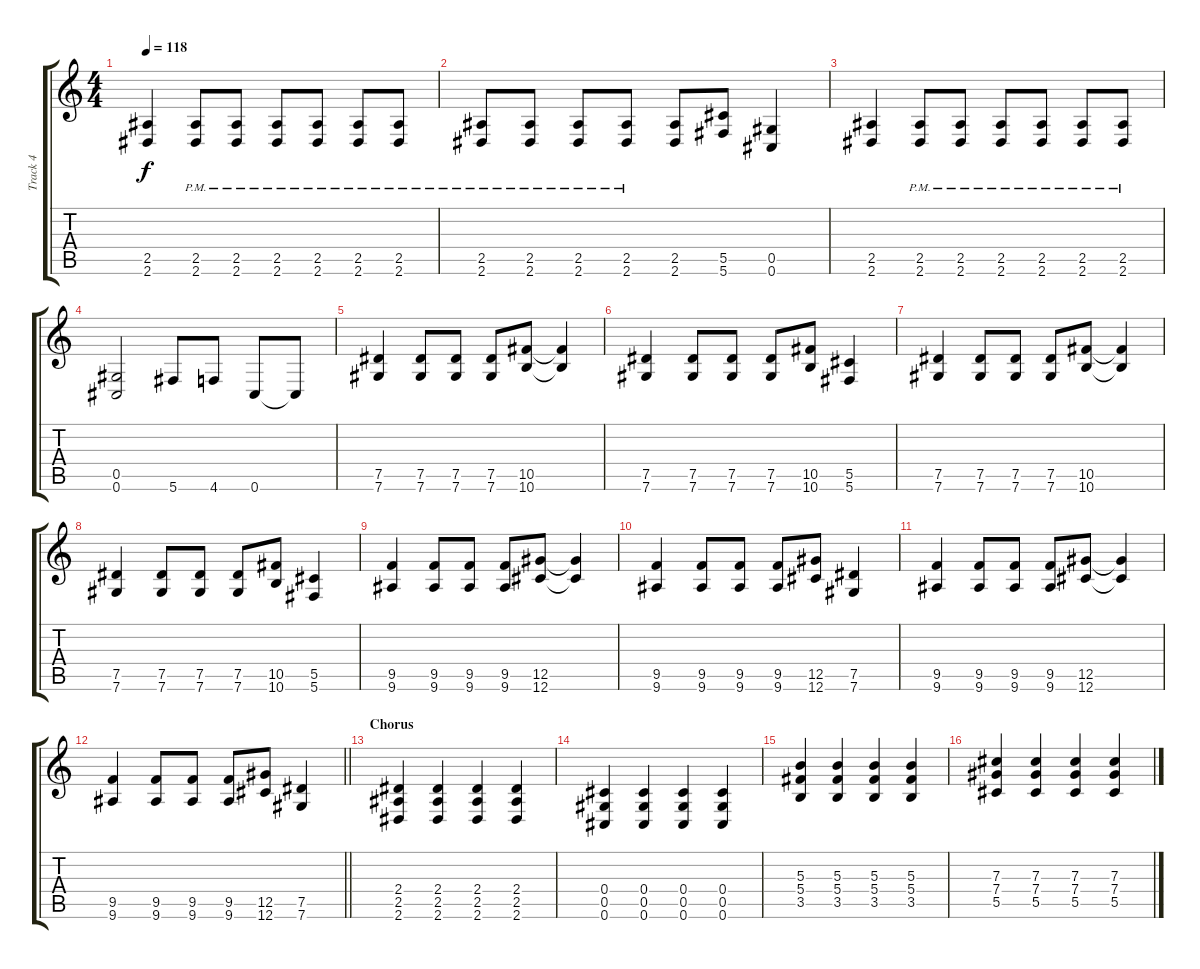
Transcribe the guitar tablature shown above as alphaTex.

\track ("Track 4" "Track 4") {instrument distortionguitar}
\staff {score tabs}
\tuning (Eb4 Bb3 Gb3 Db3 Ab2 Db2) {hide}
\ts (4 4)
\tempo 118
\clef g2
\ks c
(2.5 2.6).4{dy f} (2.5{pm} 2.6{pm}).8 (2.5{pm} 2.6{pm}).8 (2.5{pm} 2.6{pm}).8 (2.5{pm} 2.6{pm}).8 (2.5{pm} 2.6{pm}).8 (2.5{pm} 2.6{pm}).8 |
(2.5{pm} 2.6{pm}).8 (2.5{pm} 2.6{pm}).8 (2.5{pm} 2.6{pm}).8 (2.5{pm} 2.6{pm}).8 (2.5 2.6).8 (5.5 5.6).8 (0.5 0.6).4 |
(2.5 2.6).4 (2.5{pm} 2.6{pm}).8 (2.5{pm} 2.6{pm}).8 (2.5{pm} 2.6{pm}).8 (2.5{pm} 2.6{pm}).8 (2.5{pm} 2.6{pm}).8 (2.5{pm} 2.6{pm}).8 |
(0.5 0.6).2 5.6.8 4.6.8 0.6.8 0.6{t}.8 |
(7.5 7.6).4 (7.5 7.6).8 (7.5 7.6).8 (7.5 7.6).8 (10.5 10.6).8 (10.5{t} 10.6{t}).4 |
(7.5 7.6).4 (7.5 7.6).8 (7.5 7.6).8 (7.5 7.6).8 (10.5 10.6).8 (5.5 5.6).4 |
(7.5 7.6).4 (7.5 7.6).8 (7.5 7.6).8 (7.5 7.6).8 (10.5 10.6).8 (10.5{t} 10.6{t}).4 |
(7.5 7.6).4 (7.5 7.6).8 (7.5 7.6).8 (7.5 7.6).8 (10.5 10.6).8 (5.5 5.6).4 |
(9.5 9.6).4 (9.5 9.6).8 (9.5 9.6).8 (9.5 9.6).8 (12.5 12.6).8 (12.5{t} 12.6{t}).4 |
(9.5 9.6).4 (9.5 9.6).8 (9.5 9.6).8 (9.5 9.6).8 (12.5 12.6).8 (7.5 7.6).4 |
(9.5 9.6).4 (9.5 9.6).8 (9.5 9.6).8 (9.5 9.6).8 (12.5 12.6).8 (12.5{t} 12.6{t}).4 |
\barLineRight lightlight
(9.5 9.6).4 (9.5 9.6).8 (9.5 9.6).8 (9.5 9.6).8 (12.5 12.6).8 (7.5 7.6).4 |
\section ("" "Chorus")
(2.4 2.5 2.6).4 (2.4 2.5 2.6).4 (2.4 2.5 2.6).4 (2.4 2.5 2.6).4 |
(0.4 0.5 0.6).4 (0.4 0.5 0.6).4 (0.4 0.5 0.6).4 (0.4 0.5 0.6).4 |
(5.3 5.4 3.5).4 (5.3 5.4 3.5).4 (5.3 5.4 3.5).4 (5.3 5.4 3.5).4 |
(7.3 7.4 5.5).4 (7.3 7.4 5.5).4 (7.3 7.4 5.5).4 (7.3 7.4 5.5).4
